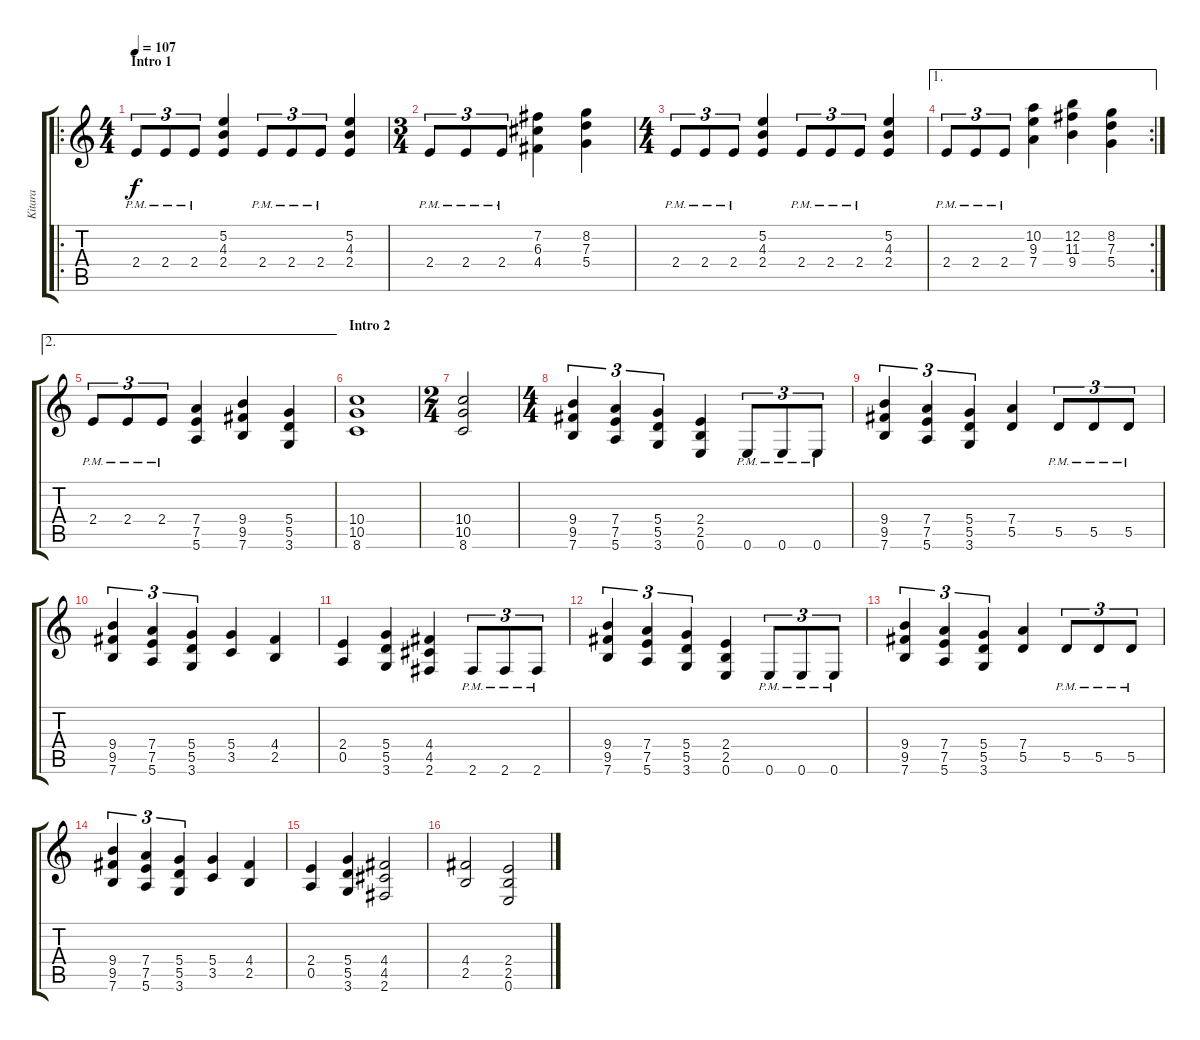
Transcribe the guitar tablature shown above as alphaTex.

\track ("Kitara" "Kitara") {instrument overdrivenguitar}
\staff {score tabs}
\tuning (E4 B3 G3 D3 A2 E2) {hide}
\ro
\ts (4 4)
\section ("" "Intro 1")
\tempo 107
\clef g2
\ks c
2.4{pm}.8{tu (3 2) dy f instrument overdrivenguitar} 2.4{pm}.8{tu (3 2)} 2.4{pm}.8{tu (3 2)} (5.2 4.3 2.4).4 2.4{pm}.8{tu (3 2)} 2.4{pm}.8{tu (3 2)} 2.4{pm}.8{tu (3 2)} (5.2 4.3 2.4).4 |
\ts (3 4)
2.4{pm}.8{tu (3 2)} 2.4{pm}.8{tu (3 2)} 2.4{pm}.8{tu (3 2)} (7.2 6.3 4.4).4 (8.2 7.3 5.4).4 |
\ts (4 4)
2.4{pm}.8{tu (3 2)} 2.4{pm}.8{tu (3 2)} 2.4{pm}.8{tu (3 2)} (5.2 4.3 2.4).4 2.4{pm}.8{tu (3 2)} 2.4{pm}.8{tu (3 2)} 2.4{pm}.8{tu (3 2)} (5.2 4.3 2.4).4 |
\ae 1
\rc 2
2.4{pm}.8{tu (3 2)} 2.4{pm}.8{tu (3 2)} 2.4{pm}.8{tu (3 2)} (10.2 9.3 7.4).4 (12.2 11.3 9.4).4 (8.2 7.3 5.4).4 |
\ae 2
2.4{pm}.8{tu (3 2)} 2.4{pm}.8{tu (3 2)} 2.4{pm}.8{tu (3 2)} (7.4 7.5 5.6).4 (9.4 9.5 7.6).4 (5.4 5.5 3.6).4 |
\section ("" "Intro 2")
(10.4 10.5 8.6).1 |
\ts (2 4)
(10.4 10.5 8.6).2 |
\ts (4 4)
(9.4 9.5 7.6).4{tu (3 2)} (7.4 7.5 5.6).4{tu (3 2)} (5.4 5.5 3.6).4{tu (3 2)} (2.4 2.5 0.6).4 0.6{pm}.8{tu (3 2)} 0.6{pm}.8{tu (3 2)} 0.6{pm}.8{tu (3 2)} |
(9.4 9.5 7.6).4{tu (3 2)} (7.4 7.5 5.6).4{tu (3 2)} (5.4 5.5 3.6).4{tu (3 2)} (7.4 5.5).4 5.5{pm}.8{tu (3 2)} 5.5{pm}.8{tu (3 2)} 5.5{pm}.8{tu (3 2)} |
(9.4 9.5 7.6).4{tu (3 2)} (7.4 7.5 5.6).4{tu (3 2)} (5.4 5.5 3.6).4{tu (3 2)} (5.4 3.5).4 (4.4 2.5).4 |
(2.4 0.5).4 (5.4 5.5 3.6).4 (4.4 4.5 2.6).4 2.6{pm}.8{tu (3 2)} 2.6{pm}.8{tu (3 2)} 2.6{pm}.8{tu (3 2)} |
(9.4 9.5 7.6).4{tu (3 2)} (7.4 7.5 5.6).4{tu (3 2)} (5.4 5.5 3.6).4{tu (3 2)} (2.4 2.5 0.6).4 0.6{pm}.8{tu (3 2)} 0.6{pm}.8{tu (3 2)} 0.6{pm}.8{tu (3 2)} |
(9.4 9.5 7.6).4{tu (3 2)} (7.4 7.5 5.6).4{tu (3 2)} (5.4 5.5 3.6).4{tu (3 2)} (7.4 5.5).4 5.5{pm}.8{tu (3 2)} 5.5{pm}.8{tu (3 2)} 5.5{pm}.8{tu (3 2)} |
(9.4 9.5 7.6).4{tu (3 2)} (7.4 7.5 5.6).4{tu (3 2)} (5.4 5.5 3.6).4{tu (3 2)} (5.4 3.5).4 (4.4 2.5).4 |
(2.4 0.5).4 (5.4 5.5 3.6).4 (4.4 4.5 2.6).2 |
(4.4 2.5).2 (2.4 2.5 0.6).2
